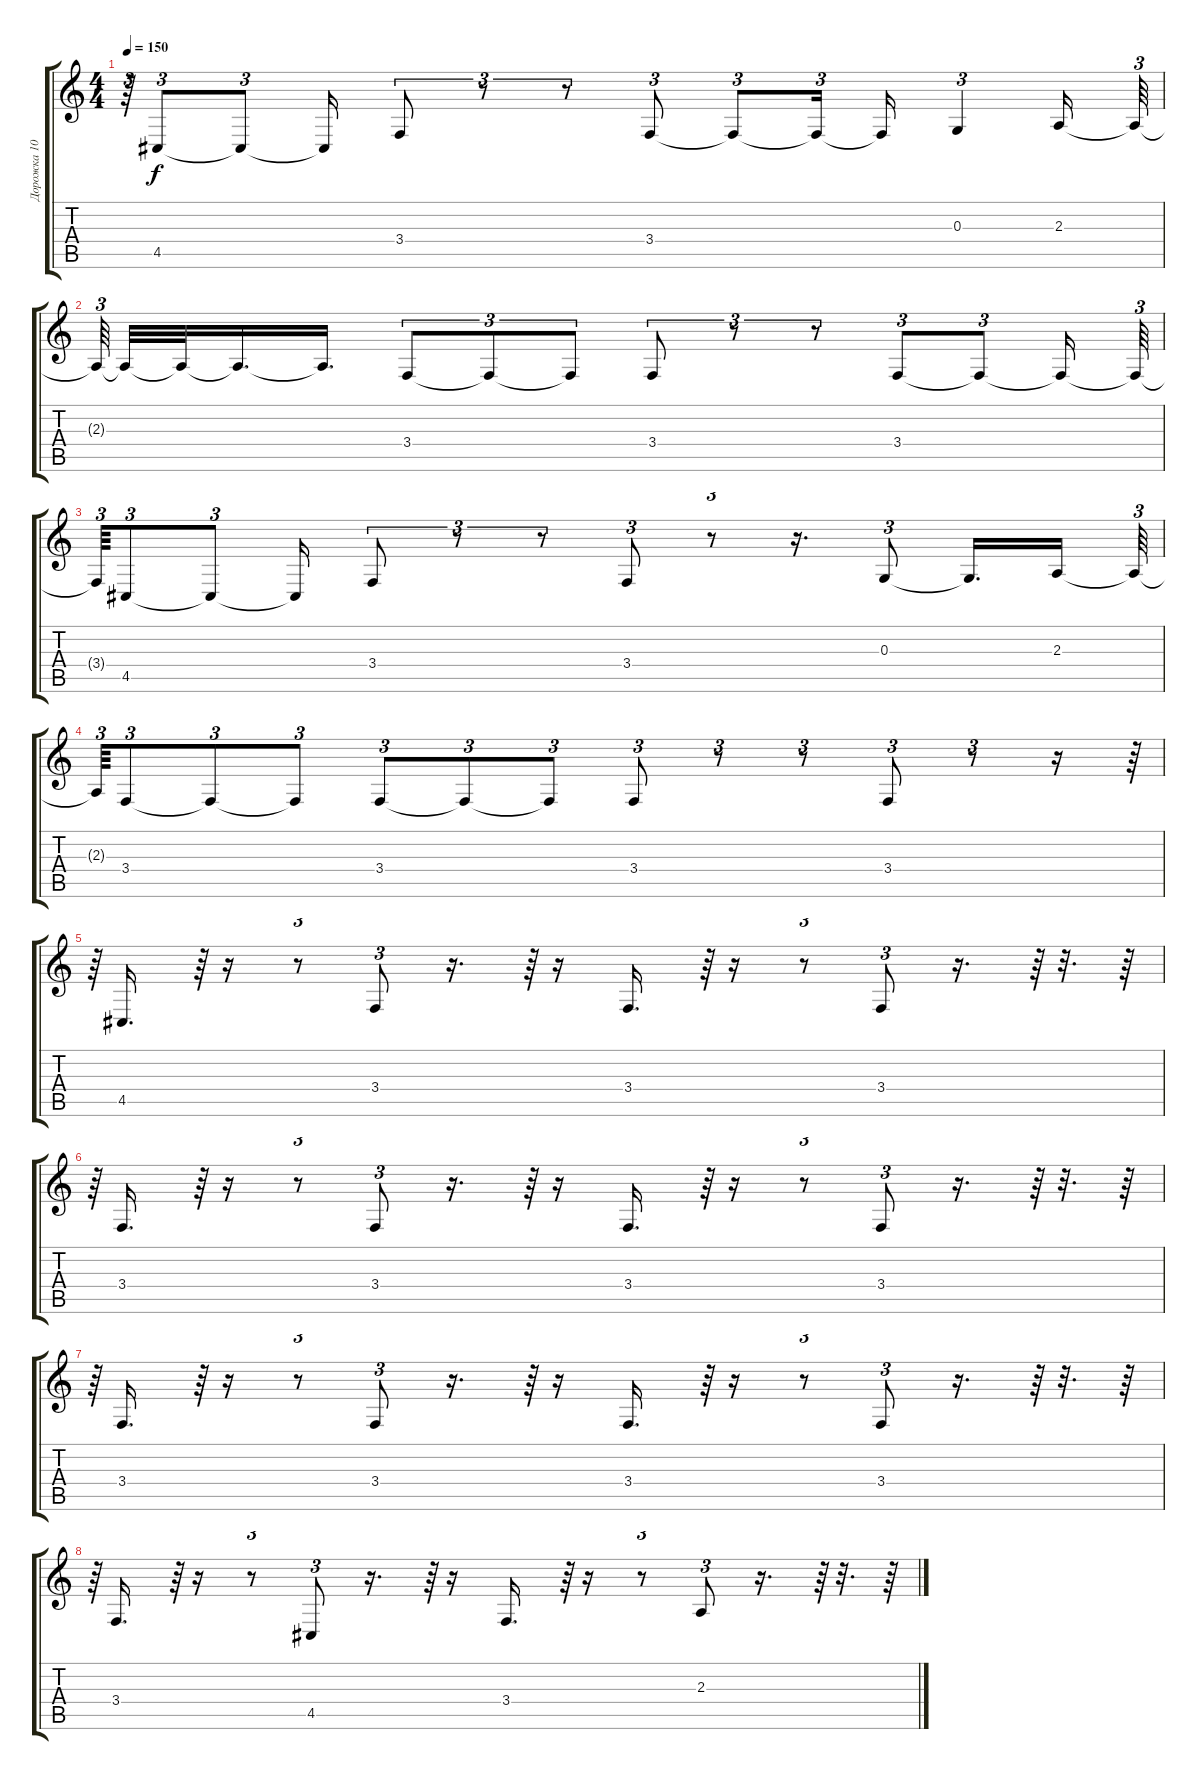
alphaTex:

\track ("Дорожка 10" "Дорожка 10") {instrument drawbarorgan}
\staff {score tabs}
\tuning (E4 B3 G3 D3 A2 E2) {hide}
\ts (4 4)
\tempo 150
\clef g2
\ks c
r.64{tu (3 2) dy f} 4.5.8{tu (3 2)} 4.5{t}.8{tu (3 2)} 4.5{t}.16 3.4.8{tu (3 2)} r.8{tu (3 2)} r.8{tu (3 2)} 3.4.8{tu (3 2)} 3.4{t}.8{tu (3 2)} 3.4{t}.16{tu (3 2)} 3.4{t}.16 0.3.4{tu (3 2)} 2.3.16 2.3{t}.64{tu (3 2)} |
2.3{t}.64{tu (3 2)} 2.3{t}.32 2.3{t}.32 2.3{t}.16{d} 2.3{t}.16{d} 3.4.8{tu (3 2)} 3.4{t}.8{tu (3 2)} 3.4{t}.8{tu (3 2)} 3.4.8{tu (3 2)} r.8{tu (3 2)} r.8{tu (3 2)} 3.4.8{tu (3 2)} 3.4{t}.8{tu (3 2)} 3.4{t}.16 3.4{t}.64{tu (3 2)} |
3.4{t}.64{tu (3 2)} 4.5.8{tu (3 2)} 4.5{t}.8{tu (3 2)} 4.5{t}.16 3.4.8{tu (3 2)} r.8{tu (3 2)} r.8{tu (3 2)} 3.4.8{tu (3 2)} r.8{tu (3 2)} r.16{d} 0.3.8{tu (3 2)} 0.3{t}.16{d} 2.3.16 2.3{t}.64{tu (3 2)} |
2.3{t}.64{tu (3 2)} 3.4.8{tu (3 2)} 3.4{t}.8{tu (3 2)} 3.4{t}.8{tu (3 2)} 3.4.8{tu (3 2)} 3.4{t}.8{tu (3 2)} 3.4{t}.8{tu (3 2)} 3.4.8{tu (3 2)} r.8{tu (3 2)} r.8{tu (3 2)} 3.4.8{tu (3 2)} r.8{tu (3 2)} r.16 r.64{tu (3 2)} |
r.64{tu (3 2)} 4.5.16{d} r.64{tu (3 2)} r.16 r.8{tu (3 2)} 3.4.8{tu (3 2)} r.16{d} r.64{tu (3 2)} r.16 3.4.16{d} r.64{tu (3 2)} r.16 r.8{tu (3 2)} 3.4.8{tu (3 2)} r.16{d} r.64{tu (3 2)} r.32{d} r.64 |
r.64{tu (3 2)} 3.4.16{d} r.64{tu (3 2)} r.16 r.8{tu (3 2)} 3.4.8{tu (3 2)} r.16{d} r.64{tu (3 2)} r.16 3.4.16{d} r.64{tu (3 2)} r.16 r.8{tu (3 2)} 3.4.8{tu (3 2)} r.16{d} r.64{tu (3 2)} r.32{d} r.64 |
r.64{tu (3 2)} 3.4.16{d} r.64{tu (3 2)} r.16 r.8{tu (3 2)} 3.4.8{tu (3 2)} r.16{d} r.64{tu (3 2)} r.16 3.4.16{d} r.64{tu (3 2)} r.16 r.8{tu (3 2)} 3.4.8{tu (3 2)} r.16{d} r.64{tu (3 2)} r.32{d} r.64 |
r.64{tu (3 2)} 3.4.16{d} r.64{tu (3 2)} r.16 r.8{tu (3 2)} 4.5.8{tu (3 2)} r.16{d} r.64{tu (3 2)} r.16 3.4.16{d} r.64{tu (3 2)} r.16 r.8{tu (3 2)} 2.3.8{tu (3 2)} r.16{d} r.64{tu (3 2)} r.32{d} r.64
